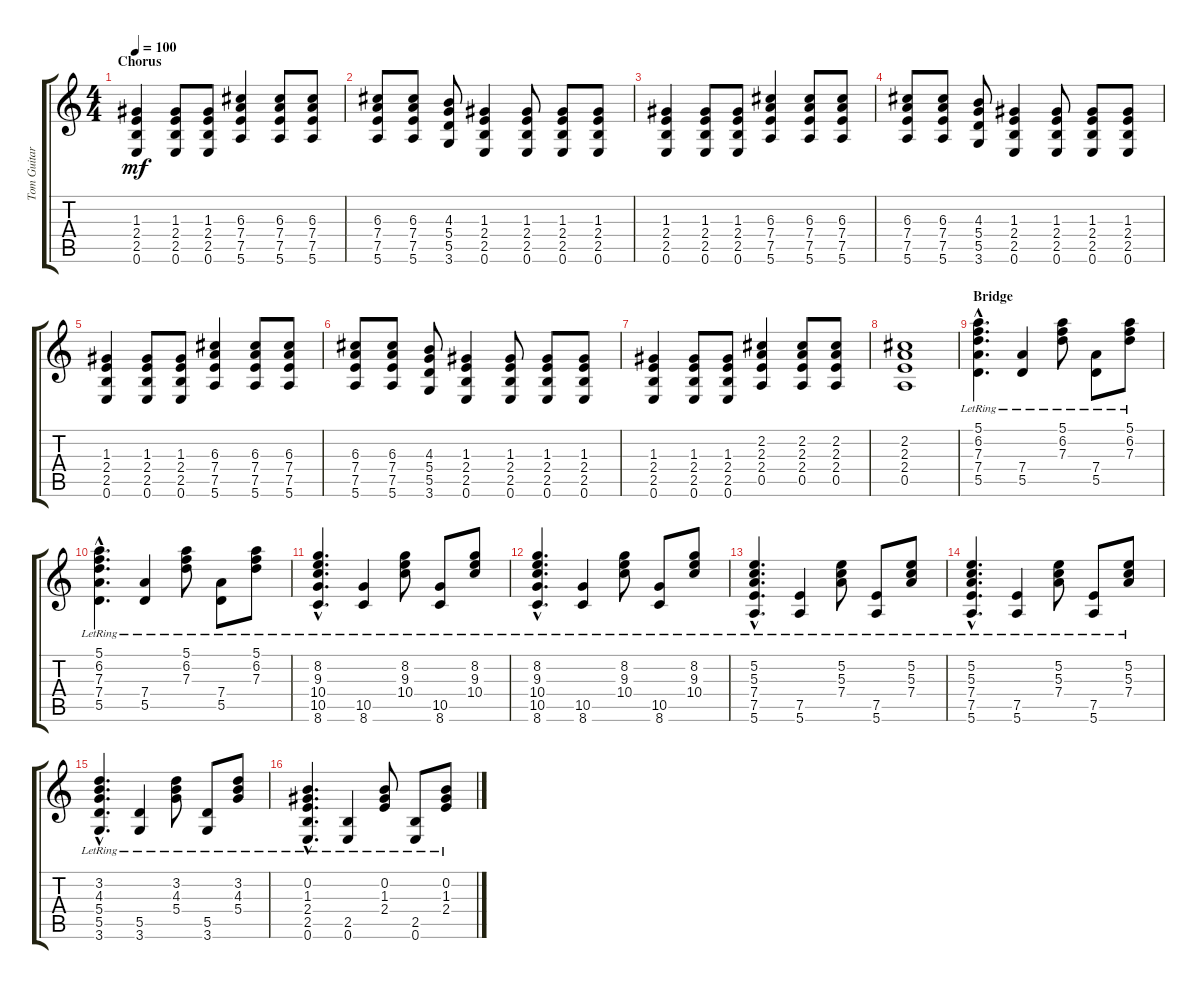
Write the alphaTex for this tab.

\track ("Tom Guitars" "Tom Guitar") {instrument overdrivenguitar}
\staff {score tabs}
\tuning (E4 B3 G3 D3 A2 E2) {hide}
\ts (4 4)
\section ("" "Chorus")
\tempo 100
\clef g2
\ks c
(1.3 2.4 2.5 0.6).4{dy mf} (1.3 2.4 2.5 0.6).8 (1.3 2.4 2.5 0.6).8 (6.3 7.4 7.5 5.6).4 (6.3 7.4 7.5 5.6).8 (6.3 7.4 7.5 5.6).8 |
(6.3 7.4 7.5 5.6).8 (6.3 7.4 7.5 5.6).8 (4.3 5.4 5.5 3.6).8 (1.3 2.4 2.5 0.6).4 (1.3 2.4 2.5 0.6).8 (1.3 2.4 2.5 0.6).8 (1.3 2.4 2.5 0.6).8 |
(1.3 2.4 2.5 0.6).4 (1.3 2.4 2.5 0.6).8 (1.3 2.4 2.5 0.6).8 (6.3 7.4 7.5 5.6).4 (6.3 7.4 7.5 5.6).8 (6.3 7.4 7.5 5.6).8 |
(6.3 7.4 7.5 5.6).8 (6.3 7.4 7.5 5.6).8 (4.3 5.4 5.5 3.6).8 (1.3 2.4 2.5 0.6).4 (1.3 2.4 2.5 0.6).8 (1.3 2.4 2.5 0.6).8 (1.3 2.4 2.5 0.6).8 |
(1.3 2.4 2.5 0.6).4 (1.3 2.4 2.5 0.6).8 (1.3 2.4 2.5 0.6).8 (6.3 7.4 7.5 5.6).4 (6.3 7.4 7.5 5.6).8 (6.3 7.4 7.5 5.6).8 |
(6.3 7.4 7.5 5.6).8 (6.3 7.4 7.5 5.6).8 (4.3 5.4 5.5 3.6).8 (1.3 2.4 2.5 0.6).4 (1.3 2.4 2.5 0.6).8 (1.3 2.4 2.5 0.6).8 (1.3 2.4 2.5 0.6).8 |
(1.3 2.4 2.5 0.6).4 (1.3 2.4 2.5 0.6).8 (1.3 2.4 2.5 0.6).8 (2.2 2.3 2.4 0.5).4 (2.2 2.3 2.4 0.5).8 (2.2 2.3 2.4 0.5).8 |
(2.2 2.3 2.4 0.5).1 |
\section ("" "Bridge")
(5.1{hac lr} 6.2{hac lr} 7.3{hac lr} 7.4{hac lr} 5.5{hac lr}).4{d instrument acousticguitarsteel} (7.4{lr} 5.5{lr}).4 (5.1{lr} 6.2{lr} 7.3{lr}).8 (7.4{lr} 5.5{lr}).8 (5.1{lr} 6.2{lr} 7.3{lr}).8 |
(5.1{hac lr} 6.2{hac lr} 7.3{hac lr} 7.4{hac lr} 5.5{hac lr}).4{d} (7.4{lr} 5.5{lr}).4 (5.1{lr} 6.2{lr} 7.3{lr}).8 (7.4{lr} 5.5{lr}).8 (5.1{lr} 6.2{lr} 7.3{lr}).8 |
(8.2{hac lr} 9.3{hac lr} 10.4{hac lr} 10.5{hac lr} 8.6{hac lr}).4{d} (10.5{lr} 8.6{lr}).4 (8.2{lr} 9.3{lr} 10.4{lr}).8 (10.5{lr} 8.6{lr}).8 (8.2{lr} 9.3{lr} 10.4{lr}).8 |
(8.2{hac lr} 9.3{hac lr} 10.4{hac lr} 10.5{hac lr} 8.6{hac lr}).4{d} (10.5{lr} 8.6{lr}).4 (8.2{lr} 9.3{lr} 10.4{lr}).8 (10.5{lr} 8.6{lr}).8 (8.2{lr} 9.3{lr} 10.4{lr}).8 |
(5.2{hac lr} 5.3{hac lr} 7.4{hac lr} 7.5{hac lr} 5.6{hac lr}).4{d} (7.5{lr} 5.6{lr}).4 (5.2{lr} 5.3{lr} 7.4{lr}).8 (7.5{lr} 5.6{lr}).8 (5.2{lr} 5.3{lr} 7.4{lr}).8 |
(5.2{hac lr} 5.3{hac lr} 7.4{hac lr} 7.5{hac lr} 5.6{hac lr}).4{d} (7.5{lr} 5.6{lr}).4 (5.2{lr} 5.3{lr} 7.4{lr}).8 (7.5{lr} 5.6{lr}).8 (5.2{lr} 5.3{lr} 7.4{lr}).8 |
(3.2{hac lr} 4.3{hac lr} 5.4{hac lr} 5.5{hac lr} 3.6{hac lr}).4{d} (5.5{lr} 3.6{lr}).4 (3.2{lr} 4.3{lr} 5.4{lr}).8 (5.5{lr} 3.6{lr}).8 (3.2{lr} 4.3{lr} 5.4{lr}).8 |
(0.2{hac lr} 1.3{hac lr} 2.4{hac lr} 2.5{hac lr} 0.6{hac lr}).4{d} (2.5{lr} 0.6{lr}).4 (0.2{lr} 1.3{lr} 2.4{lr}).8 (2.5{lr} 0.6{lr}).8 (0.2{lr} 1.3{lr} 2.4{lr}).8
